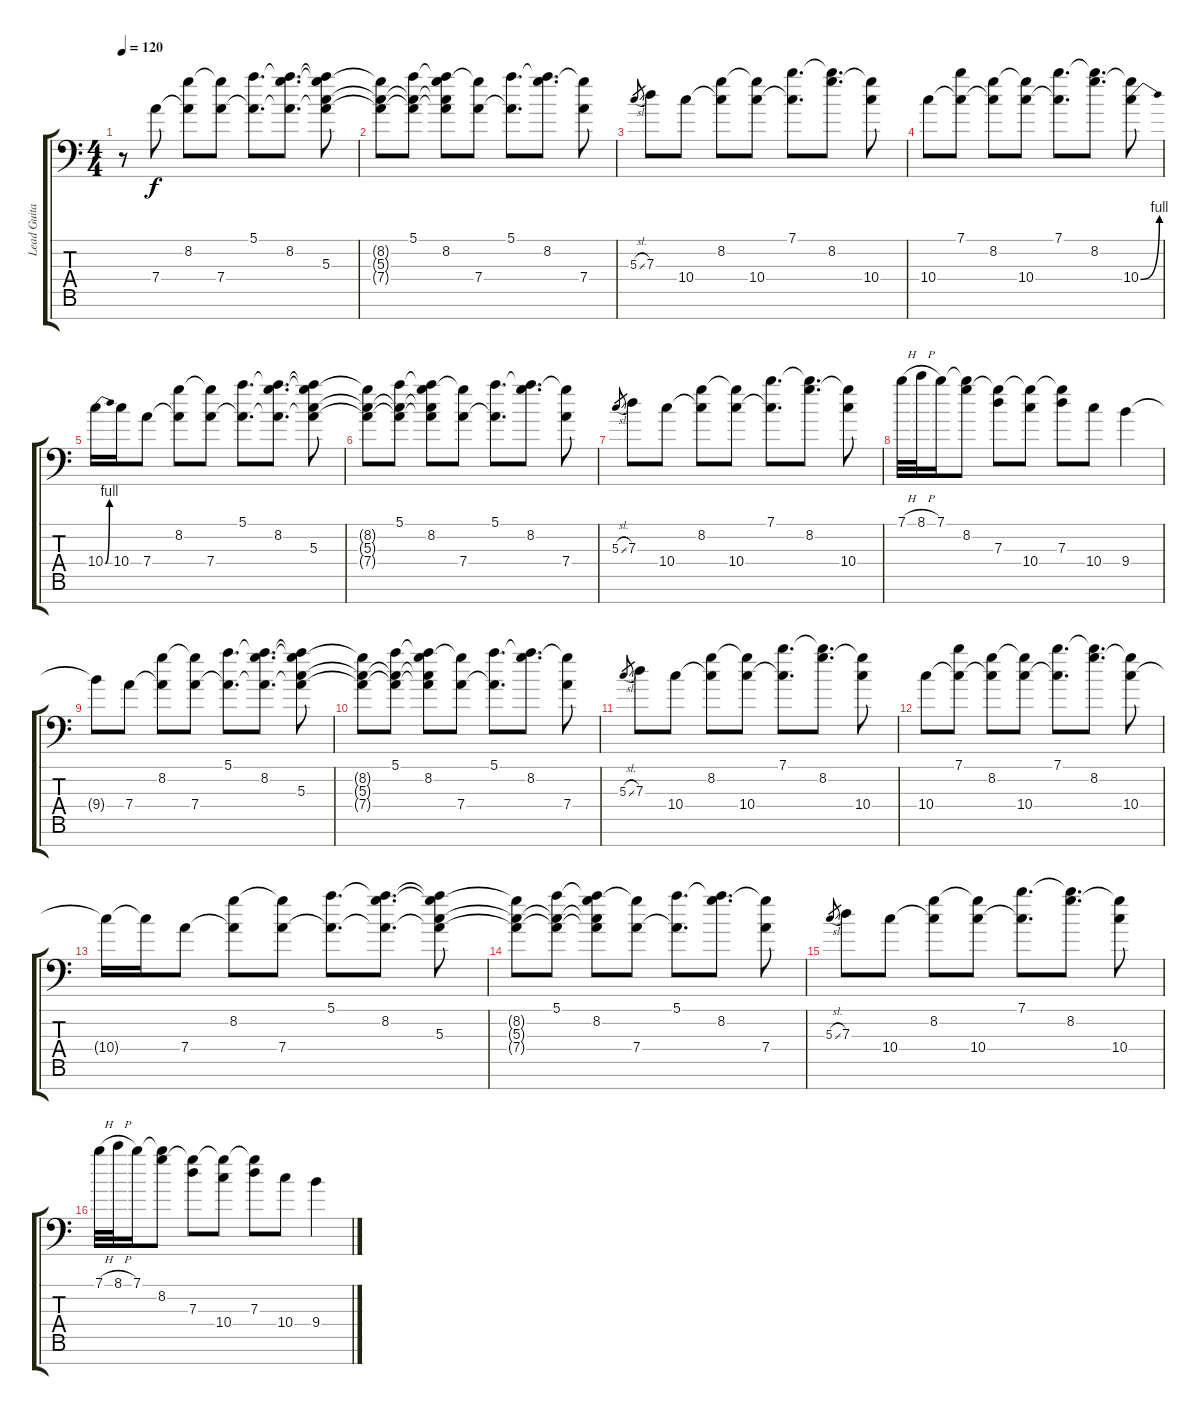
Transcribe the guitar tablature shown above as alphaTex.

\track ("Lead Guitar 1" "Lead Guita") {instrument distortionguitar}
\staff {score tabs}
\tuning (E4 B3 G3 D3 A2 E2 A1) {hide}
\ts (4 4)
\tempo 120
\clef f4
\ks c
r.8{dy f} 7.4.8 (8.2 7.4{t}).8 (8.2{t} 7.4).8 (5.1 7.4{t}).8{d} (5.1{t} 8.2 7.4{t}).8{d} (5.1{t} 8.2{t} 5.3 7.4{t}).8 |
(8.2{t} 5.3{t} 7.4{t}).8 (5.1 5.3{t} 7.4{t}).8 (5.1{t} 8.2 5.3{t} 7.4{t}).8 (8.2{t} 7.4).8 (5.1 7.4{t}).8{d} (5.1{t} 8.2).8{d} (8.2{t} 7.4).8 |
5.3{sl}.8{gr} 7.3.8 10.4.8 (8.2 10.4{t}).8 (8.2{t} 10.4).8 (7.1 10.4{t}).8{d} (7.1{t} 8.2).8{d} (8.2{t} 10.4).8 |
10.4.8 (7.1 10.4{t}).8 (8.2 10.4{t}).8 (8.2{t} 10.4).8 (7.1 10.4{t}).8{d} (7.1{t} 8.2).8{d} (8.2{t} 10.4{be (bend 0 0 60 4)}).8 |
10.4{be (bend 0 0 60 4)}.16 10.4.16 7.4.8 (8.2 7.4{t}).8 (8.2{t} 7.4).8 (5.1 7.4{t}).8{d} (5.1{t} 8.2 7.4{t}).8{d} (5.1{t} 8.2{t} 5.3 7.4{t}).8 |
(8.2{t} 5.3{t} 7.4{t}).8 (5.1 5.3{t} 7.4{t}).8 (5.1{t} 8.2 5.3{t} 7.4{t}).8 (8.2{t} 7.4).8 (5.1 7.4{t}).8{d} (5.1{t} 8.2).8{d} (8.2{t} 7.4).8 |
5.3{sl}.8{gr} 7.3.8 10.4.8 (8.2 10.4{t}).8 (8.2{t} 10.4).8 (7.1 10.4{t}).8{d} (7.1{t} 8.2).8{d} (8.2{t} 10.4).8 |
7.1{h}.32 8.1{h}.32 7.1.16 (7.1{t} 8.2).8 (8.2{t} 7.3).8 (8.2{t} 10.4).8 (8.2{t} 7.3).8 10.4.8 9.4.4 |
9.4{t}.8 7.4.8 (8.2 7.4{t}).8 (8.2{t} 7.4).8 (5.1 7.4{t}).8{d} (5.1{t} 8.2 7.4{t}).8{d} (5.1{t} 8.2{t} 5.3 7.4{t}).8 |
(8.2{t} 5.3{t} 7.4{t}).8 (5.1 5.3{t} 7.4{t}).8 (5.1{t} 8.2 5.3{t} 7.4{t}).8 (8.2{t} 7.4).8 (5.1 7.4{t}).8{d} (5.1{t} 8.2).8{d} (8.2{t} 7.4).8 |
5.3{sl}.8{gr} 7.3.8 10.4.8 (8.2 10.4{t}).8 (8.2{t} 10.4).8 (7.1 10.4{t}).8{d} (7.1{t} 8.2).8{d} (8.2{t} 10.4).8 |
10.4.8 (7.1 10.4{t}).8 (8.2 10.4{t}).8 (8.2{t} 10.4).8 (7.1 10.4{t}).8{d} (7.1{t} 8.2).8{d} (8.2{t} 10.4).8 |
10.4{t}.16 10.4{t}.16 7.4.8 (8.2 7.4{t}).8 (8.2{t} 7.4).8 (5.1 7.4{t}).8{d} (5.1{t} 8.2 7.4{t}).8{d} (5.1{t} 8.2{t} 5.3 7.4{t}).8 |
(8.2{t} 5.3{t} 7.4{t}).8 (5.1 5.3{t} 7.4{t}).8 (5.1{t} 8.2 5.3{t} 7.4{t}).8 (8.2{t} 7.4).8 (5.1 7.4{t}).8{d} (5.1{t} 8.2).8{d} (8.2{t} 7.4).8 |
5.3{sl}.8{gr} 7.3.8 10.4.8 (8.2 10.4{t}).8 (8.2{t} 10.4).8 (7.1 10.4{t}).8{d} (7.1{t} 8.2).8{d} (8.2{t} 10.4).8 |
7.1{h}.32 8.1{h}.32 7.1.16 (7.1{t} 8.2).8 (8.2{t} 7.3).8 (8.2{t} 10.4).8 (8.2{t} 7.3).8 10.4.8 9.4.4
